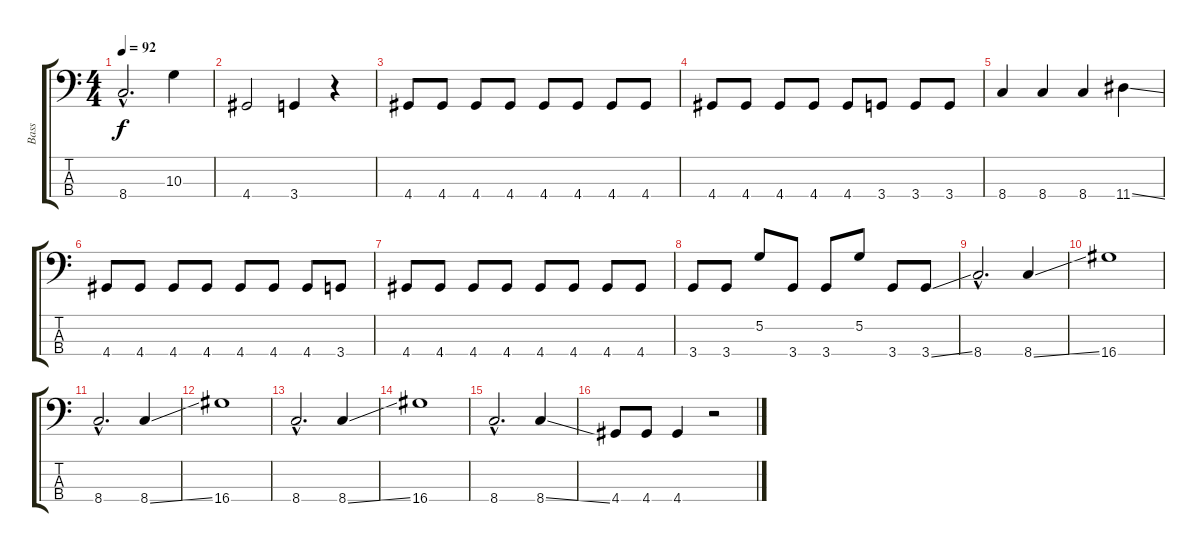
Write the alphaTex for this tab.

\track ("Bass" "Bass") {instrument electricbasspick}
\staff {score tabs}
\tuning (G2 D2 A1 E1) {hide}
\ts (4 4)
\tempo 92
\clef f4
\ks c
8.4{hac}.2{d dy f} 10.3.4 |
4.4.2 3.4.4 r.4 |
4.4.8 4.4.8 4.4.8 4.4.8 4.4.8 4.4.8 4.4.8 4.4.8 |
4.4.8 4.4.8 4.4.8 4.4.8 4.4.8 3.4.8 3.4.8 3.4.8 |
8.4.4 8.4.4 8.4.4 11.4{ss}.4 |
4.4.8 4.4.8 4.4.8 4.4.8 4.4.8 4.4.8 4.4.8 3.4.8 |
4.4.8 4.4.8 4.4.8 4.4.8 4.4.8 4.4.8 4.4.8 4.4.8 |
3.4.8 3.4.8 5.2.8 3.4.8 3.4.8 5.2.8 3.4.8 3.4{ss}.8 |
8.4{hac}.2{d} 8.4{ss}.4 |
16.4.1 |
8.4{hac}.2{d} 8.4{ss}.4 |
16.4.1 |
8.4{hac}.2{d} 8.4{ss}.4 |
16.4.1 |
8.4{hac}.2{d} 8.4{ss}.4 |
4.4.8 4.4.8 4.4{ss}.4 r.2
